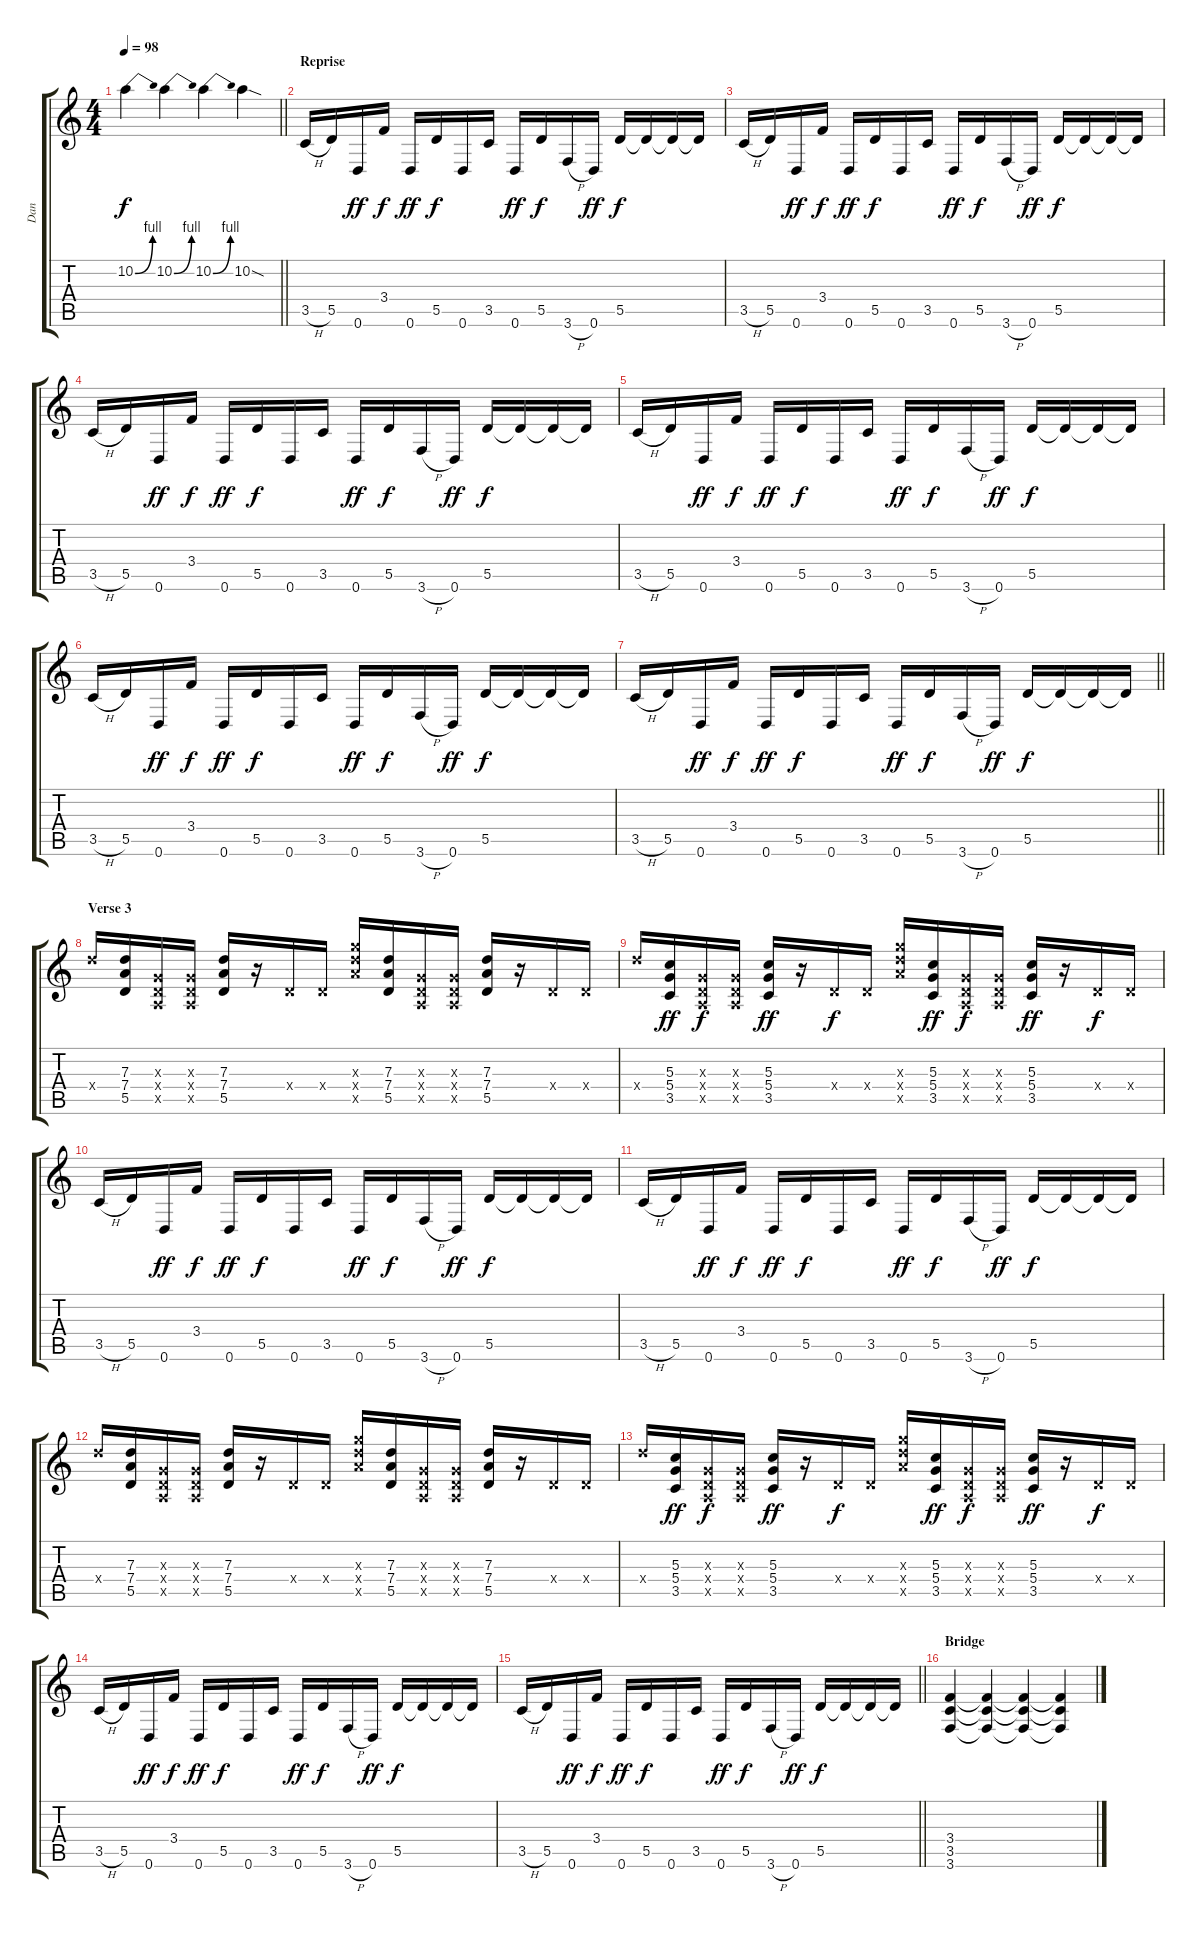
\track ("Dan" "Dan") {instrument overdrivenguitar}
\staff {score tabs}
\tuning (E4 B3 G3 D3 A2 D2) {hide}
\ts (4 4)
\tempo 98
\clef g2
\barLineRight lightlight
\ks c
10.2{be (bend 0 0 60 4)}.4{dy f} 10.2{be (bend 0 0 60 4)}.4 10.2{be (bend 0 0 60 4)}.4 10.2{sod}.4 |
\section ("" "Reprise")
3.5{h}.16 5.5.16 0.6.16{dy ff} 3.4.16{dy f} 0.6.16{dy ff} 5.5.16{dy f} 0.6.16 3.5.16 0.6.16{dy ff} 5.5.16{dy f} 3.6{h}.16 0.6.16{dy ff} 5.5.16{dy f} 5.5{t}.16 5.5{t}.16 5.5{t}.16 |
3.5{h}.16 5.5.16 0.6.16{dy ff} 3.4.16{dy f} 0.6.16{dy ff} 5.5.16{dy f} 0.6.16 3.5.16 0.6.16{dy ff} 5.5.16{dy f} 3.6{h}.16 0.6.16{dy ff} 5.5.16{dy f} 5.5{t}.16 5.5{t}.16 5.5{t}.16 |
3.5{h}.16 5.5.16 0.6.16{dy ff} 3.4.16{dy f} 0.6.16{dy ff} 5.5.16{dy f} 0.6.16 3.5.16 0.6.16{dy ff} 5.5.16{dy f} 3.6{h}.16 0.6.16{dy ff} 5.5.16{dy f} 5.5{t}.16 5.5{t}.16 5.5{t}.16 |
3.5{h}.16 5.5.16 0.6.16{dy ff} 3.4.16{dy f} 0.6.16{dy ff} 5.5.16{dy f} 0.6.16 3.5.16 0.6.16{dy ff} 5.5.16{dy f} 3.6{h}.16 0.6.16{dy ff} 5.5.16{dy f} 5.5{t}.16 5.5{t}.16 5.5{t}.16 |
3.5{h}.16 5.5.16 0.6.16{dy ff} 3.4.16{dy f} 0.6.16{dy ff} 5.5.16{dy f} 0.6.16 3.5.16 0.6.16{dy ff} 5.5.16{dy f} 3.6{h}.16 0.6.16{dy ff} 5.5.16{dy f} 5.5{t}.16 5.5{t}.16 5.5{t}.16 |
\barLineRight lightlight
3.5{h}.16 5.5.16 0.6.16{dy ff} 3.4.16{dy f} 0.6.16{dy ff} 5.5.16{dy f} 0.6.16 3.5.16 0.6.16{dy ff} 5.5.16{dy f} 3.6{h}.16 0.6.16{dy ff} 5.5.16{dy f} 5.5{t}.16 5.5{t}.16 5.5{t}.16 |
\section ("" "Verse 3")
12.4{x}.16 (7.3 7.4 5.5).16 (0.3{x} 0.4{x} 0.5{x}).16 (0.3{x} 0.4{x} 0.5{x}).16 (7.3 7.4 5.5).16 r.16 0.4{x}.16 0.4{x}.16 (12.3{x} 12.4{x} 12.5{x}).16 (7.3 7.4 5.5).16 (0.3{x} 0.4{x} 0.5{x}).16 (0.3{x} 0.4{x} 0.5{x}).16 (7.3 7.4 5.5).16 r.16 0.4{x}.16 0.4{x}.16 |
12.4{x}.16 (5.3 5.4 3.5).16{dy ff} (0.3{x} 0.4{x} 0.5{x}).16{dy f} (0.3{x} 0.4{x} 0.5{x}).16 (5.3 5.4 3.5).16{dy ff} r.16 0.4{x}.16{dy f} 0.4{x}.16 (12.3{x} 12.4{x} 12.5{x}).16 (5.3 5.4 3.5).16{dy ff} (0.3{x} 0.4{x} 0.5{x}).16{dy f} (0.3{x} 0.4{x} 0.5{x}).16 (5.3 5.4 3.5).16{dy ff} r.16 0.4{x}.16{dy f} 0.4{x}.16 |
3.5{h}.16 5.5.16 0.6.16{dy ff} 3.4.16{dy f} 0.6.16{dy ff} 5.5.16{dy f} 0.6.16 3.5.16 0.6.16{dy ff} 5.5.16{dy f} 3.6{h}.16 0.6.16{dy ff} 5.5.16{dy f} 5.5{t}.16 5.5{t}.16 5.5{t}.16 |
3.5{h}.16 5.5.16 0.6.16{dy ff} 3.4.16{dy f} 0.6.16{dy ff} 5.5.16{dy f} 0.6.16 3.5.16 0.6.16{dy ff} 5.5.16{dy f} 3.6{h}.16 0.6.16{dy ff} 5.5.16{dy f} 5.5{t}.16 5.5{t}.16 5.5{t}.16 |
12.4{x}.16 (7.3 7.4 5.5).16 (0.3{x} 0.4{x} 0.5{x}).16 (0.3{x} 0.4{x} 0.5{x}).16 (7.3 7.4 5.5).16 r.16 0.4{x}.16 0.4{x}.16 (12.3{x} 12.4{x} 12.5{x}).16 (7.3 7.4 5.5).16 (0.3{x} 0.4{x} 0.5{x}).16 (0.3{x} 0.4{x} 0.5{x}).16 (7.3 7.4 5.5).16 r.16 0.4{x}.16 0.4{x}.16 |
12.4{x}.16 (5.3 5.4 3.5).16{dy ff} (0.3{x} 0.4{x} 0.5{x}).16{dy f} (0.3{x} 0.4{x} 0.5{x}).16 (5.3 5.4 3.5).16{dy ff} r.16 0.4{x}.16{dy f} 0.4{x}.16 (12.3{x} 12.4{x} 12.5{x}).16 (5.3 5.4 3.5).16{dy ff} (0.3{x} 0.4{x} 0.5{x}).16{dy f} (0.3{x} 0.4{x} 0.5{x}).16 (5.3 5.4 3.5).16{dy ff} r.16 0.4{x}.16{dy f} 0.4{x}.16 |
3.5{h}.16 5.5.16 0.6.16{dy ff} 3.4.16{dy f} 0.6.16{dy ff} 5.5.16{dy f} 0.6.16 3.5.16 0.6.16{dy ff} 5.5.16{dy f} 3.6{h}.16 0.6.16{dy ff} 5.5.16{dy f} 5.5{t}.16 5.5{t}.16 5.5{t}.16 |
\barLineRight lightlight
3.5{h}.16 5.5.16 0.6.16{dy ff} 3.4.16{dy f} 0.6.16{dy ff} 5.5.16{dy f} 0.6.16 3.5.16 0.6.16{dy ff} 5.5.16{dy f} 3.6{h}.16 0.6.16{dy ff} 5.5.16{dy f} 5.5{t}.16 5.5{t}.16 5.5{t}.16 |
\section ("" "Bridge")
(3.4 3.5 3.6).4 (3.4{t} 3.5{t} 3.6{t}).4 (3.4{t} 3.5{t} 3.6{t}).4 (3.4{t} 3.5{t} 3.6{t}).4
